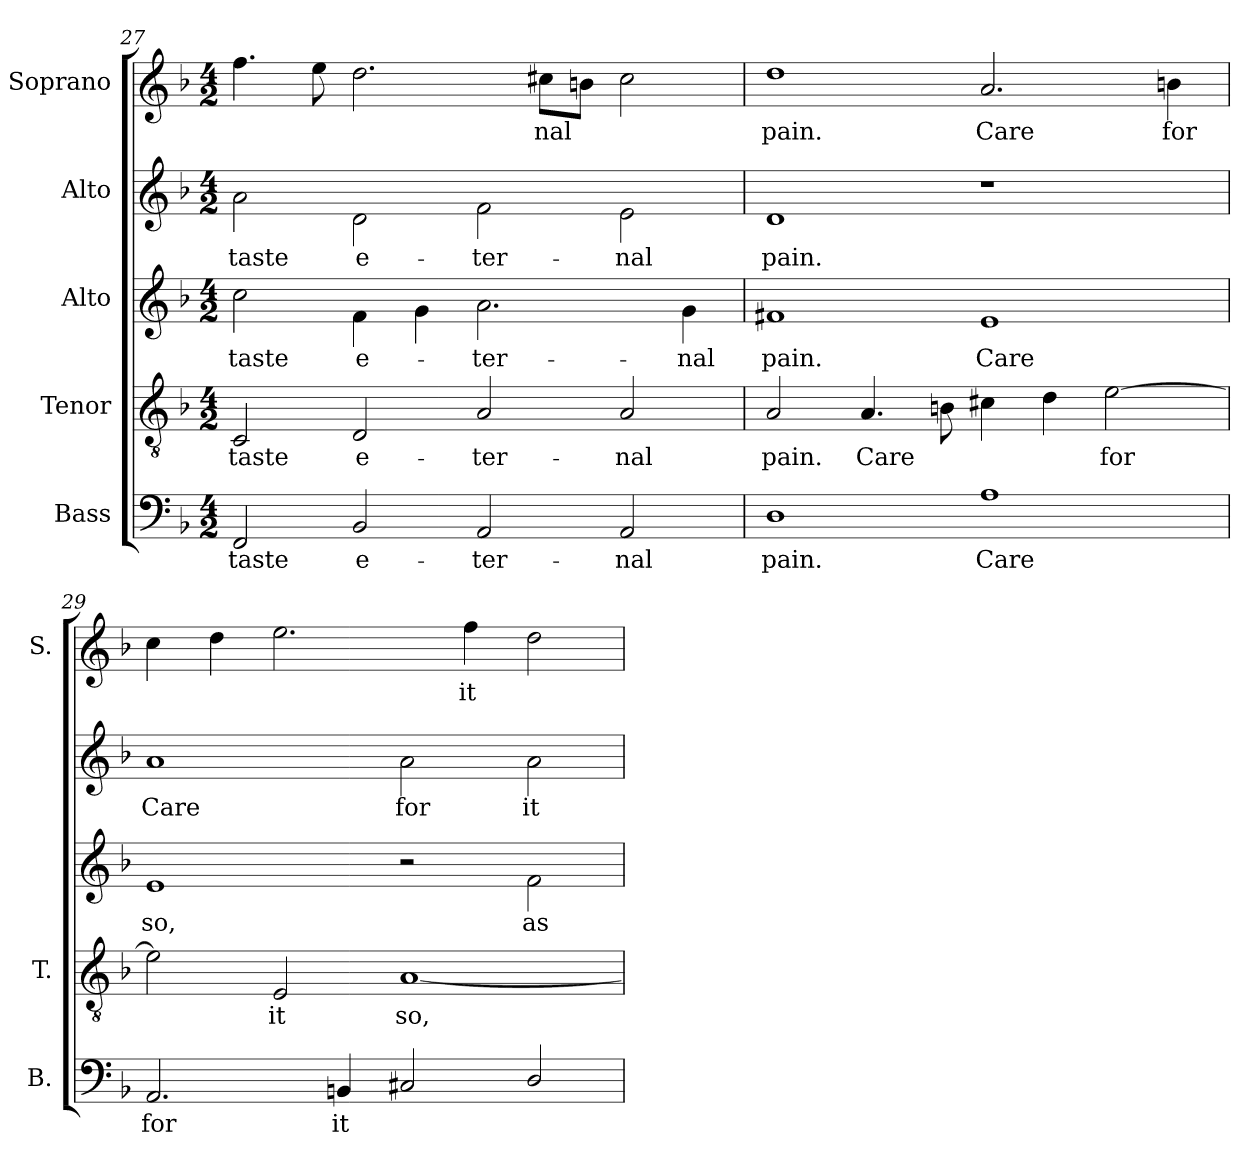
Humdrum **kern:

**kern	**text	**kern	**text	**kern	**text	**kern	**text	**kern	**text
*part5	*part5	*part4	*part4	*part3	*part3	*part2	*part2	*part1	*part1
*staff5	*staff5	*staff4	*staff4	*staff3	*staff3	*staff2	*staff2	*staff1	*staff1
*I"Bass	*	*I"Tenor	*	*I"Alto	*	*I"Alto	*	*I"Soprano	*
*I'B.	*	*I'T.	*	*	*	*	*	*I'S.	*
*clefF4	*	*clefGv2	*	*clefG2	*	*clefG2	*	*clefG2	*
*	*	*ITrd7c12	*	*	*	*	*	*	*
*k[b-]	*	*k[b-]	*	*k[b-]	*	*k[b-]	*	*k[b-]	*
*F:	*	*F:	*	*F:	*	*F:	*	*F:	*
*M4/2	*	*M4/2	*	*M4/2	*	*M4/2	*	*M4/2	*
=27	=27	=27	=27	=27	=27	=27	=27	=27	=27
!	!LO:LY:b:color=#000000	!	!	!	!	!	!	!	!
!	!	!	!LO:LY:b:color=#000000	!	!	!	!	!	!
!	!	!	!	!	!LO:LY:b:color=#000000	!	!	!	!
!	!	!	!	!	!	!	!LO:LY:b:color=#000000	!	!
2FFi/	taste	2CCi/	taste	2cci\	taste	2ai\	taste	4.ffi\	.
.	.	.	.	.	.	.	.	8eei\	.
!	!LO:LY:b:color=#000000	!	!	!	!	!	!	!	!
!	!	!	!LO:LY:b:color=#000000	!	!	!	!	!	!
!	!	!	!	!	!LO:LY:b:color=#000000	!	!	!	!
!	!	!	!	!	!	!	!LO:LY:b:color=#000000	!	!
2BB-i/	e-	2DDi/	e-	4fi\	e-	2di\	e-	2.ddi\	.
.	.	.	.	4gi\	.	.	.	.	.
!	!LO:LY:b:color=#000000	!	!	!	!	!	!	!	!
!	!	!	!LO:LY:b:color=#000000	!	!	!	!	!	!
!	!	!	!	!	!LO:LY:b:color=#000000	!	!	!	!
!	!	!	!	!	!	!	!LO:LY:b:color=#000000	!	!
2AAi/	-ter-	2AAi/	-ter-	2.ai\	-ter-	2fi\	-ter-	.	.
!	!	!	!	!	!	!	!	!	!LO:LY:b:color=#000000
.	.	.	.	.	.	.	.	8cc#Xi\L	-nal
.	.	.	.	.	.	.	.	8bni\J	.
!	!LO:LY:b:color=#000000	!	!	!	!	!	!	!	!
!	!	!	!LO:LY:b:color=#000000	!	!	!	!	!	!
!	!	!	!	!	!	!	!LO:LY:b:color=#000000	!	!
2AAi/	-nal	2AAi/	-nal	.	.	2ei\	-nal	2cc#i\	.
!	!	!	!	!	!LO:LY:b:color=#000000	!	!	!	!
.	.	.	.	4gi\	-nal	.	.	.	.
!!LO:PB:g=z
=28	=28	=28	=28	=28	=28	=28	=28	=28	=28
!	!LO:LY:b:color=#000000	!	!	!	!	!	!	!	!
!	!	!	!LO:LY:b:color=#000000	!	!	!	!	!	!
!	!	!	!	!	!LO:LY:b:color=#000000	!	!	!	!
!	!	!	!	!	!	!	!LO:LY:b:color=#000000	!	!
!	!	!	!	!	!	!	!	!	!LO:LY:b:color=#000000
1Di	pain.	2AAi/	pain.	1f#Xi	pain.	1di	pain.	1ddi	pain.
!	!	!	!LO:LY:b:color=#000000	!	!	!	!	!	!
.	.	4.AAi/	Care	.	.	.	.	.	.
.	.	8BBni\	.	.	.	.	.	.	.
!	!LO:LY:b:color=#000000	!	!	!	!	!	!	!	!
!	!	!	!	!	!LO:LY:b:color=#000000	!	!	!	!
!	!	!	!	!	!	!	!	!	!LO:LY:b:color=#000000
1Ai	Care	4C#Xi\	.	1ei	Care	1r	.	2.ai/	Care
.	.	4Di\	.	.	.	.	.	.	.
!	!	!	!LO:LY:b:color=#000000	!	!	!	!	!	!
.	.	[2Ei\	for	.	.	.	.	.	.
!	!	!	!	!	!	!	!	!	!LO:LY:b:color=#000000
.	.	.	.	.	.	.	.	4bni\	for
=29	=29	=29	=29	=29	=29	=29	=29	=29	=29
!	!LO:LY:b:color=#000000	!	!	!	!	!	!	!	!
!	!	!	!	!	!LO:LY:b:color=#000000	!	!	!	!
!	!	!	!	!	!	!	!LO:LY:b:color=#000000	!	!
2.AAi/	for	2Ei\]	.	1ei	so,	1ai	Care	4cci\	.
.	.	.	.	.	.	.	.	4ddi\	.
!	!	!	!LO:LY:b:color=#000000	!	!	!	!	!	!
.	.	2EEi/	it	.	.	.	.	2.eei\	.
!	!LO:LY:b:color=#000000	!	!	!	!	!	!	!	!
4BBni/	it	.	.	.	.	.	.	.	.
!	!	!	!LO:LY:b:color=#000000	!	!	!	!	!	!
!	!	!	!	!	!	!	!LO:LY:b:color=#000000	!	!
2C#Xi/	.	[1AAi	so,	2r	.	2ai\	for	.	.
!	!	!	!	!	!	!	!	!	!LO:LY:b:color=#000000
.	.	.	.	.	.	.	.	4ffi\	it
!	!	!	!	!	!LO:LY:b:color=#000000	!	!	!	!
!	!	!	!	!	!	!	!LO:LY:b:color=#000000	!	!
2Di/	.	.	.	2fi\	as	2ai\	it	2ddi\	.
=	=	=	=	=	=	=	=	=	=
*-	*-	*-	*-	*-	*-	*-	*-	*-	*-
